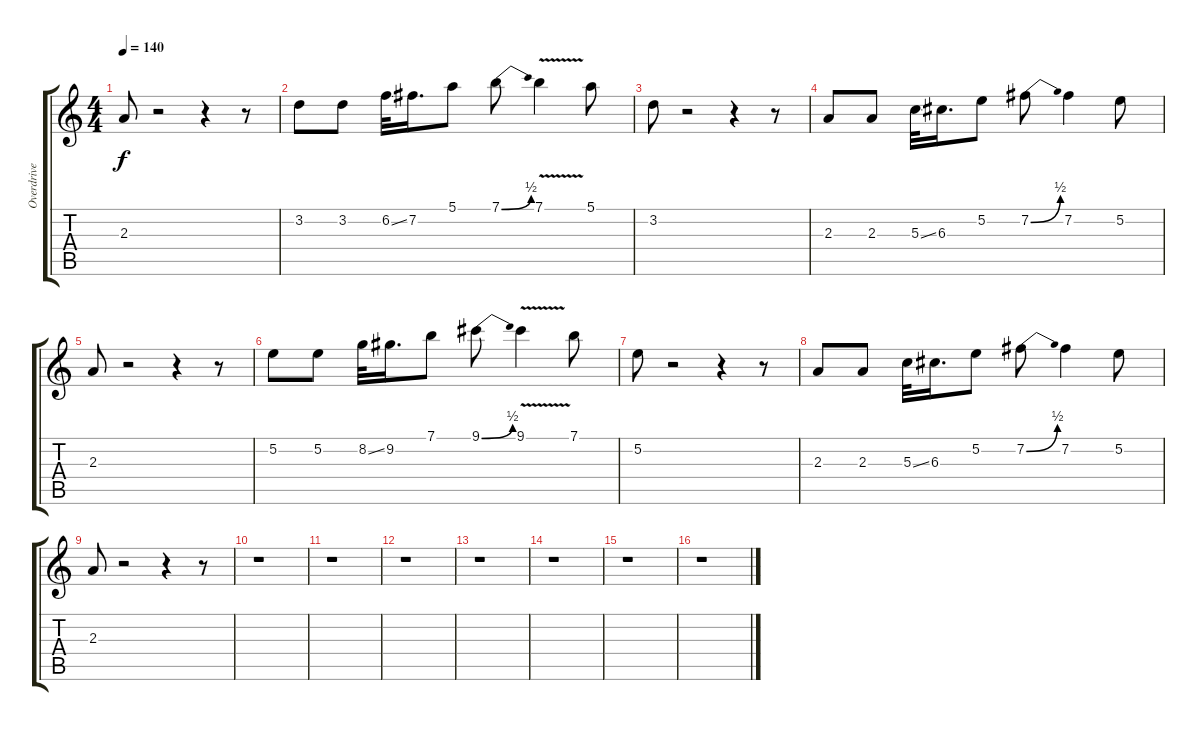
\track ("Overdrive Gtr 1" "Overdrive ") {instrument overdrivenguitar}
\staff {score tabs}
\tuning (E4 B3 G3 D3 A2 E2) {hide}
\ts (4 4)
\tempo 140
\clef g2
\ks c
2.3.8{dy f} r.2 r.4 r.8 |
3.2.8 3.2.8 6.2{ss}.32 7.2.16{d} 5.1.8 7.1{be (bend 0 0 60 2)}.8 7.1{v}.4 5.1.8 |
3.2.8 r.2 r.4 r.8 |
2.3.8 2.3.8 5.3{ss}.32 6.3.16{d} 5.2.8 7.2{be (bend 0 0 60 2)}.8 7.2.4 5.2.8 |
2.3.8 r.2 r.4 r.8 |
5.2.8 5.2.8 8.2{ss}.32 9.2.16{d} 7.1.8 9.1{be (bend 0 0 60 2)}.8 9.1{v}.4 7.1.8 |
5.2.8 r.2 r.4 r.8 |
2.3.8 2.3.8 5.3{ss}.32 6.3.16{d} 5.2.8 7.2{be (bend 0 0 60 2)}.8 7.2.4 5.2.8 |
2.3.8 r.2 r.4 r.8 |
r.1 |
r.1 |
r.1 |
r.1 |
r.1 |
r.1 |
r.1
